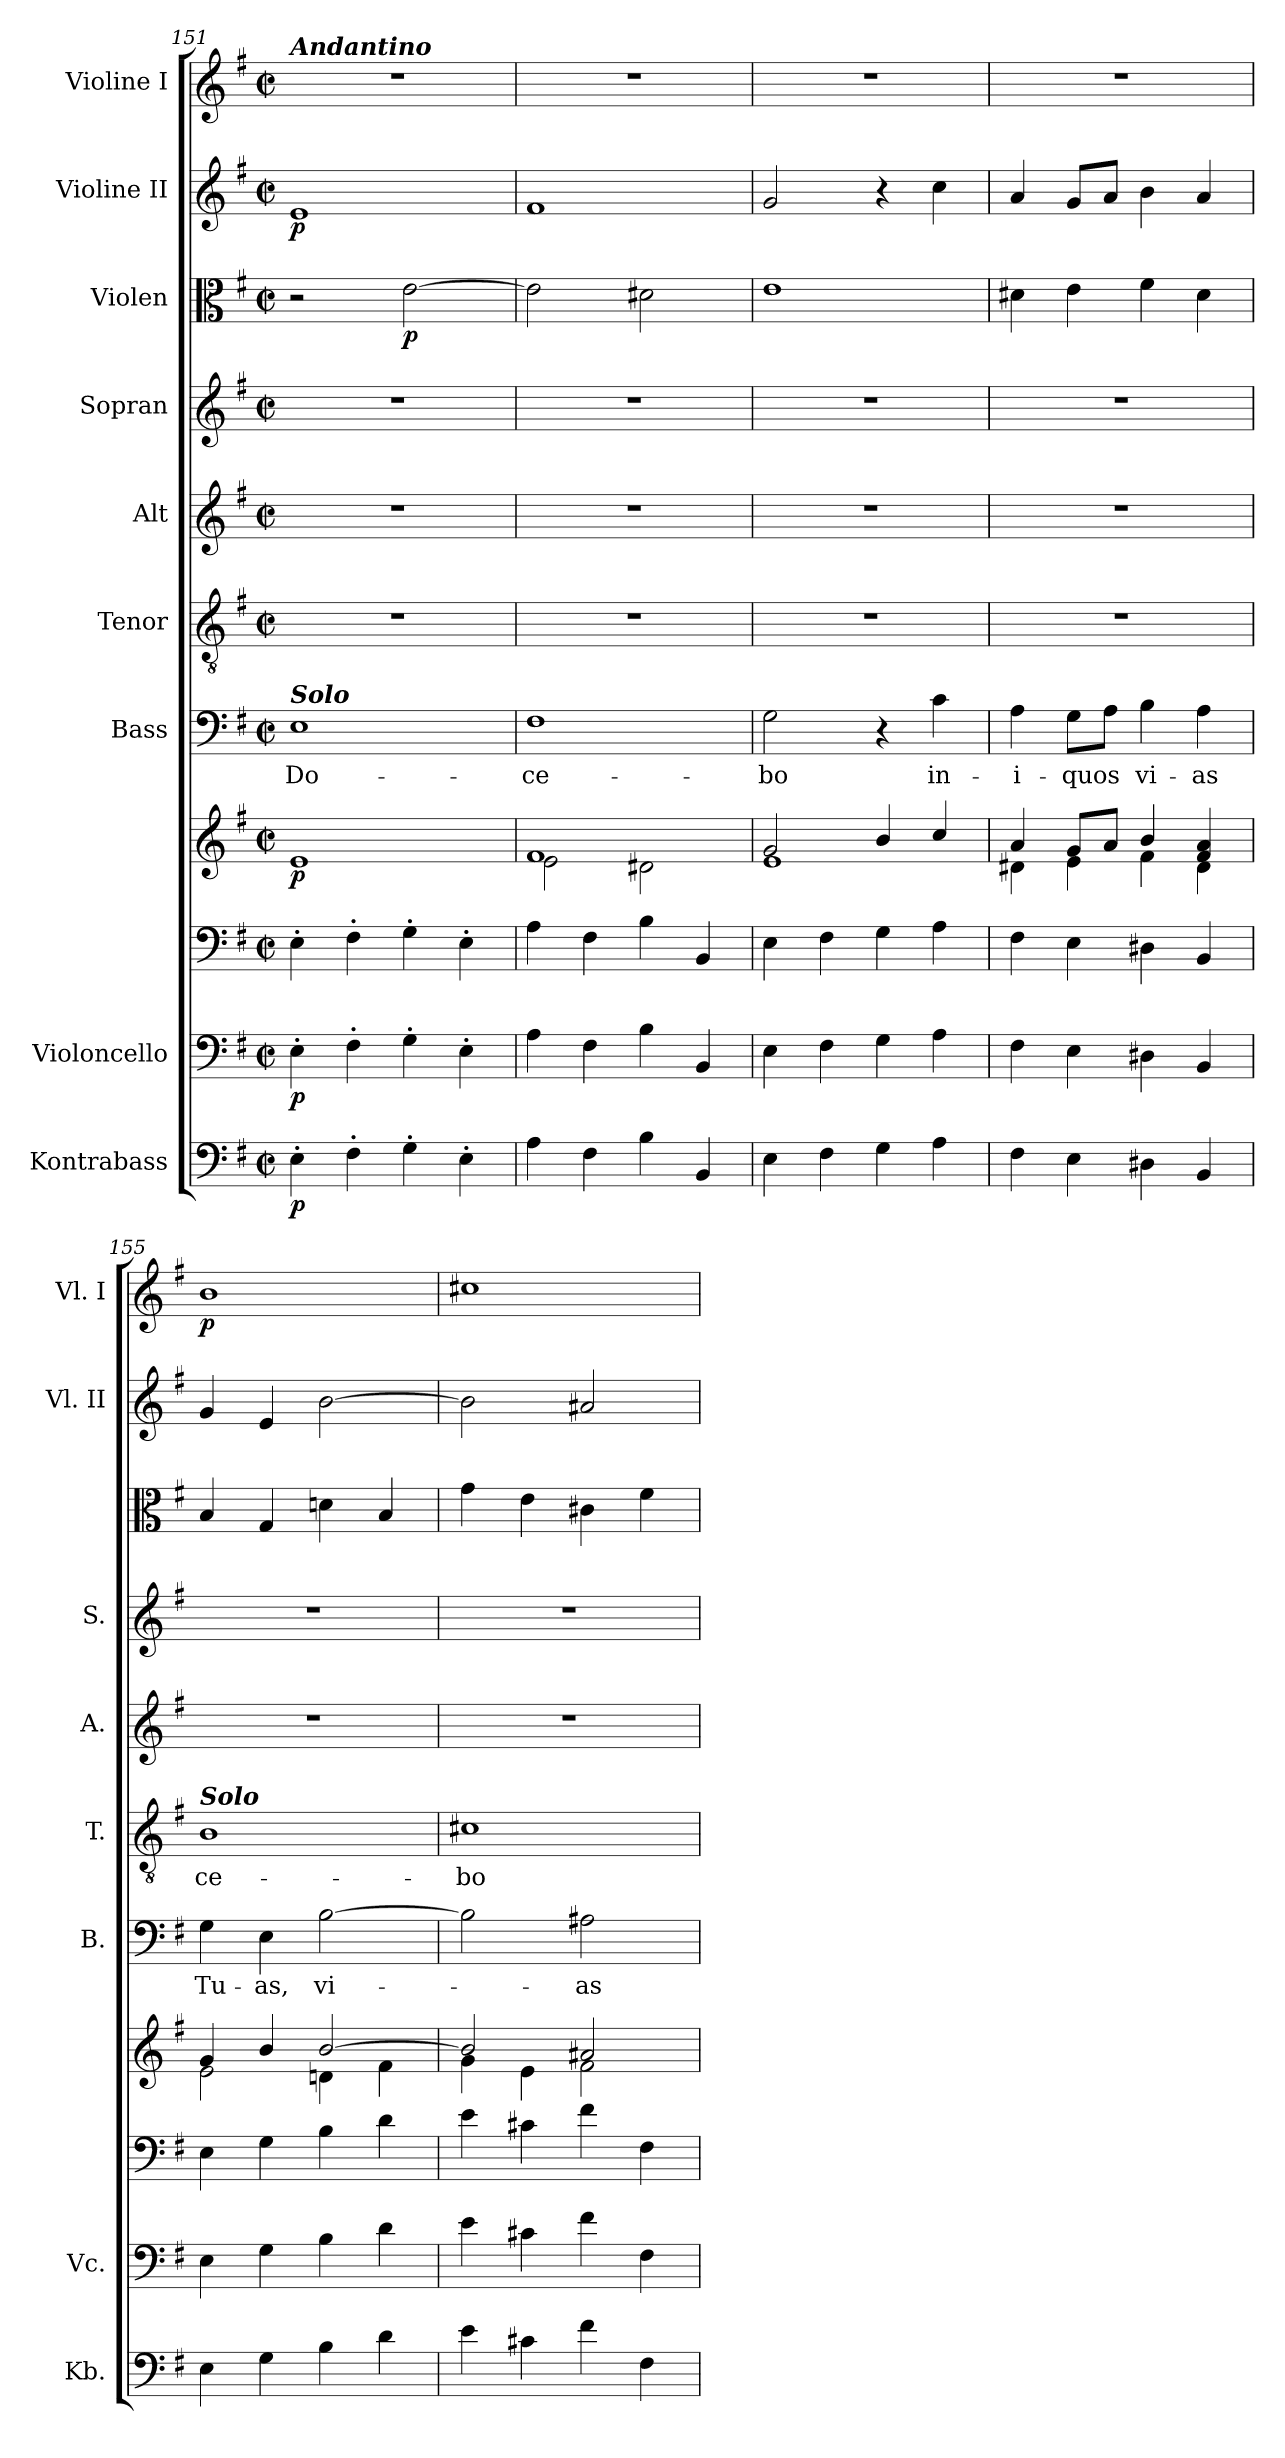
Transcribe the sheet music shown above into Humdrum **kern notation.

**kern	**dynam	**kern	**dynam	**kern	**kern	**dynam	**kern	**text	**kern	**text	**kern	**kern	**kern	**dynam	**kern	**dynam	**kern	**dynam
*part10	*part10	*part9	*part9	*part8	*part8	*part8	*part7	*part7	*part6	*part6	*part5	*part4	*part3	*part3	*part2	*part2	*part1	*part1
*staff11	*staff11	*staff10	*staff10	*staff9	*staff8	*staff8/9	*staff7	*staff7	*staff6	*staff6	*staff5	*staff4	*staff3	*staff3	*staff2	*staff2	*staff1	*staff1
*I"Kontrabass	*	*I"Violoncello	*	*	*	*	*I"Bass	*	*I"Tenor	*	*I"Alt	*I"Sopran	*I"Violen	*	*I"Violine II	*	*I"Violine I	*
*I'Kb.	*	*I'Vc.	*	*	*	*	*I'B.	*	*I'T.	*	*I'A.	*I'S.	*	*	*I'Vl. II	*	*I'Vl. I	*
!!LO:PB:g=z
*clefF4	*	*clefF4	*	*clefF4	*clefG2	*	*clefF4	*	*clefGv2	*	*clefG2	*clefG2	*clefC3	*	*clefG2	*	*clefG2	*
*ITrd7c12	*	*	*	*	*	*	*	*	*	*	*	*	*	*	*	*	*	*
*k[f#]	*	*k[f#]	*	*k[f#]	*k[f#]	*	*k[f#]	*	*k[f#]	*	*k[f#]	*k[f#]	*k[f#]	*	*k[f#]	*	*k[f#]	*
*G:	*	*G:	*	*G:	*G:	*	*G:	*	*G:	*	*G:	*G:	*G:	*	*G:	*	*G:	*
*M2/2	*	*M2/2	*	*M2/2	*M2/2	*	*M2/2	*	*M2/2	*	*M2/2	*M2/2	*M2/2	*	*M2/2	*	*M2/2	*
*met(c|)	*	*met(c|)	*	*met(c|)	*met(c|)	*	*met(c|)	*	*met(c|)	*	*met(c|)	*met(c|)	*met(c|)	*	*met(c|)	*	*met(c|)	*
=151	=151	=151	=151	=151	=151	=151	=151	=151	=151	=151	=151	=151	=151	=151	=151	=151	=151	=151
!	!	!	!	!	!	!	!	!	!	!	!	!	!	!	!	!	!LO:TX:a:Bi:t=Andantino	!
!	!	!	!	!	!	!	!LO:TX:a:Bi:t=Solo	!	!	!	!	!	!	!	!	!	!	!
!	!LO:DY:b	!	!LO:DY:b	!	!	!LO:DY:b	!	!LO:LY:b	!	!	!	!	!	!	!	!LO:DY:b	!	!
4EE'>\	p	4E'>\	p	4E'>\	1e	p	1E	Do-	1r	.	1r	1r	2r	.	1e	p	1r	.
4FF#'>\	.	4F#'>\	.	4F#'>\	.	.	.	.	.	.	.	.	.	.	.	.	.	.
!	!	!	!	!	!	!	!	!	!	!	!	!	!	!LO:DY:b	!	!	!	!
4GG'>\	.	4G'>\	.	4G'>\	.	.	.	.	.	.	.	.	[2e\	p	.	.	.	.
4EE'>\	.	4E'>\	.	4E'>\	.	.	.	.	.	.	.	.	.	.	.	.	.	.
=152	=152	=152	=152	=152	=152	=152	=152	=152	=152	=152	=152	=152	=152	=152	=152	=152	=152	=152
*	*	*	*	*	*^	*	*	*	*	*	*	*	*	*	*	*	*	*
!	!	!	!	!	!	!	!	!	!LO:LY:b	!	!	!	!	!	!	!	!	!	!
4AA\	.	4A\	.	4A\	1f#	2e\	.	1F#	-ce-	1r	.	1r	1r	2e\]	.	1f#	.	1r	.
4FF#\	.	4F#\	.	4F#\	.	.	.	.	.	.	.	.	.	.	.	.	.	.	.
4BB\	.	4B\	.	4B\	.	2d#X\	.	.	.	.	.	.	.	2d#X\	.	.	.	.	.
4BBB/	.	4BB/	.	4BB/	.	.	.	.	.	.	.	.	.	.	.	.	.	.	.
=153	=153	=153	=153	=153	=153	=153	=153	=153	=153	=153	=153	=153	=153	=153	=153	=153	=153	=153	=153
!	!	!	!	!	!	!	!	!	!LO:LY:b	!	!	!	!	!	!	!	!	!	!
4EE\	.	4E\	.	4E\	2g/	1e	.	2G\	-bo	1r	.	1r	1r	1e	.	2g/	.	1r	.
4FF#\	.	4F#\	.	4F#\	.	.	.	.	.	.	.	.	.	.	.	.	.	.	.
4GG\	.	4G\	.	4G\	4b/	.	.	4r	.	.	.	.	.	.	.	4r	.	.	.
!	!	!	!	!	!	!	!	!	!LO:LY:b	!	!	!	!	!	!	!	!	!	!
4AA\	.	4A\	.	4A\	4cc/	.	.	4c\	in-	.	.	.	.	.	.	4cc\	.	.	.
=154	=154	=154	=154	=154	=154	=154	=154	=154	=154	=154	=154	=154	=154	=154	=154	=154	=154	=154	=154
!	!	!	!	!	!	!	!	!	!LO:LY:b	!	!	!	!	!	!	!	!	!	!
4FF#\	.	4F#\	.	4F#\	4a/	4d#X\	.	4A\	-i-	1r	.	1r	1r	4d#X\	.	4a/	.	1r	.
!	!	!	!	!	!	!	!	!	!LO:LY:b	!	!	!	!	!	!	!	!	!	!
4EE\	.	4E\	.	4E\	8g/L	4e\	.	8G\L	-quos	.	.	.	.	4e\	.	8g/L	.	.	.
.	.	.	.	.	8a/J	.	.	8A\J	.	.	.	.	.	.	.	8a/J	.	.	.
!	!	!	!	!	!	!	!	!	!LO:LY:b	!	!	!	!	!	!	!	!	!	!
4DD#X\	.	4D#X\	.	4D#X\	4b/	4f#\	.	4B\	vi-	.	.	.	.	4f#\	.	4b\	.	.	.
!	!	!	!	!	!	!	!	!	!LO:LY:b	!	!	!	!	!	!	!	!	!	!
4BBB/	.	4BB/	.	4BB/	4f#/ 4a/	4d#\	.	4A\	-as	.	.	.	.	4d#\	.	4a/	.	.	.
=155	=155	=155	=155	=155	=155	=155	=155	=155	=155	=155	=155	=155	=155	=155	=155	=155	=155	=155	=155
!	!	!	!	!	!	!	!	!	!	!LO:TX:a:Bi:t=Solo	!	!	!	!	!	!	!	!	!
!	!	!	!	!	!	!	!	!	!LO:LY:b	!	!LO:LY:b	!	!	!	!	!	!	!	!LO:DY:b
4EE\	.	4E\	.	4E\	4g/	2e\	.	4G\	Tu-	1B	-ce-	1r	1r	4B/	.	4g/	.	1b	p
!	!	!	!	!	!	!	!	!	!LO:LY:b	!	!	!	!	!	!	!	!	!	!
4GG\	.	4G\	.	4G\	4b/	.	.	4E\	-as,	.	.	.	.	4G/	.	4e/	.	.	.
!	!	!	!	!	!	!	!	!	!LO:LY:b	!	!	!	!	!	!	!	!	!	!
4BB\	.	4B\	.	4B\	[>2b/	4dn\	.	[2B\	vi-	.	.	.	.	4dn\	.	[2b\	.	.	.
4D\	.	4d\	.	4d\	.	4f#\	.	.	.	.	.	.	.	4B/	.	.	.	.	.
=156	=156	=156	=156	=156	=156	=156	=156	=156	=156	=156	=156	=156	=156	=156	=156	=156	=156	=156	=156
!	!	!	!	!	!	!	!	!	!	!	!LO:LY:b	!	!	!	!	!	!	!	!
4E\	.	4e\	.	4e\	2b/]	4g\	.	2B\]	.	1c#X	-bo	1r	1r	4g\	.	2b\]	.	1cc#X	.
4C#X\	.	4c#X\	.	4c#X\	.	4e\	.	.	.	.	.	.	.	4e\	.	.	.	.	.
!	!	!	!	!	!	!	!	!	!LO:LY:b	!	!	!	!	!	!	!	!	!	!
4F#\	.	4f#\	.	4f#\	2a#X/	2f#\	.	2A#X\	-as	.	.	.	.	4c#X\	.	2a#X/	.	.	.
4FF#\	.	4F#\	.	4F#\	.	.	.	.	.	.	.	.	.	4f#\	.	.	.	.	.
*	*	*	*	*	*v	*v	*	*	*	*	*	*	*	*	*	*	*	*	*
=	=	=	=	=	=	=	=	=	=	=	=	=	=	=	=	=	=	=
*-	*-	*-	*-	*-	*-	*-	*-	*-	*-	*-	*-	*-	*-	*-	*-	*-	*-	*-
